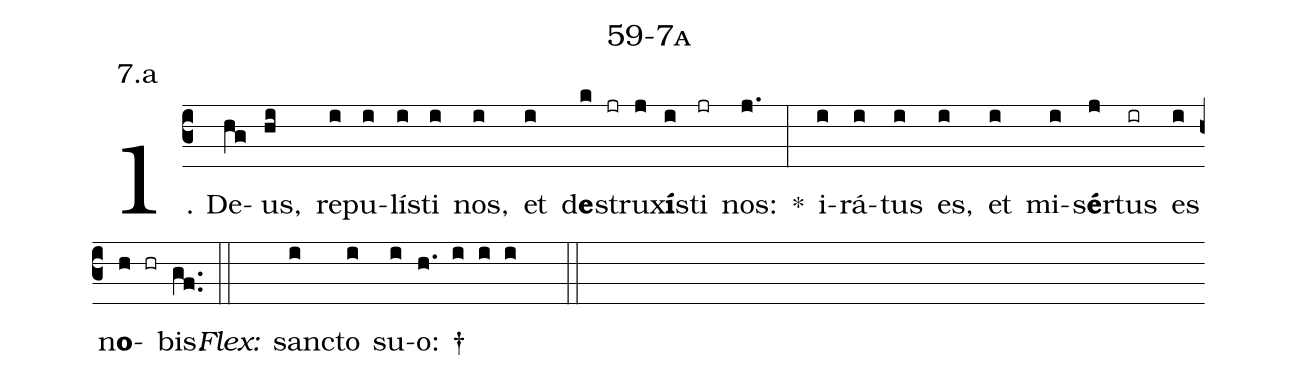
name: 59-7a;
annotation: 7.a;
%%
(c3)1. De(hg)us,(hi) re(i)pu(i)lís(i)ti(i) nos,(i) et(i) d<b>e</b>(k jr)stru(j)x<b>í</b>s(i)ti(jr) nos:(j.) *(:) i(i)rá(i)tus(i) es,(i) et(i) mi(i)s<b>é</b>r(j)tus(ir) es(i) n<b>o</b>(h hr)bis.(gf..) (::)
<i>Flex:</i>()  sanc(i)to(i) su(i)o: †(h. i i i  ::)
